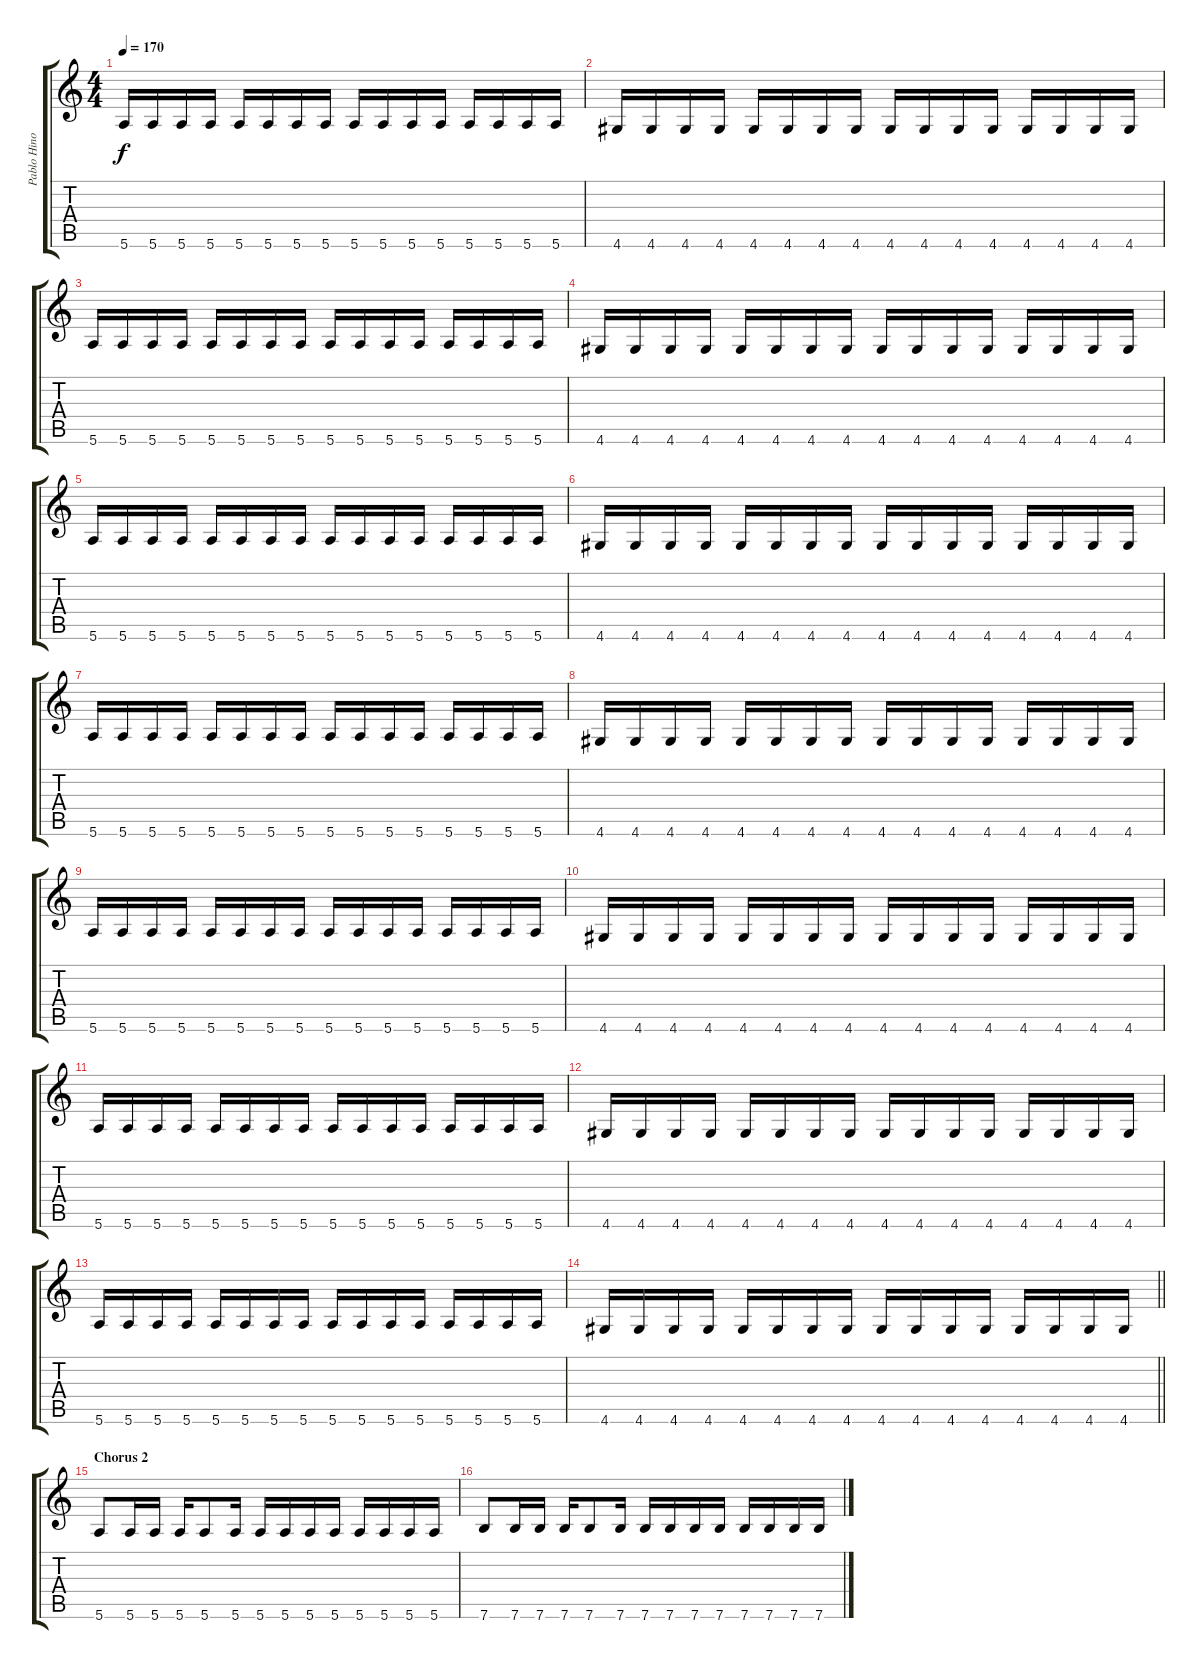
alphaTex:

\track ("Pablo Hinojos-Gonzales [Guitar 2]" "Pablo Hino") {instrument overdrivenguitar}
\staff {score tabs}
\tuning (E4 B3 G3 D3 A2 E2) {hide}
\ts (4 4)
\tempo 170
\clef g2
\ks c
5.6.16{dy f} 5.6.16 5.6.16 5.6.16 5.6.16 5.6.16 5.6.16 5.6.16 5.6.16 5.6.16 5.6.16 5.6.16 5.6.16 5.6.16 5.6.16 5.6.16 |
4.6.16 4.6.16 4.6.16 4.6.16 4.6.16 4.6.16 4.6.16 4.6.16 4.6.16 4.6.16 4.6.16 4.6.16 4.6.16 4.6.16 4.6.16 4.6.16 |
5.6.16 5.6.16 5.6.16 5.6.16 5.6.16 5.6.16 5.6.16 5.6.16 5.6.16 5.6.16 5.6.16 5.6.16 5.6.16 5.6.16 5.6.16 5.6.16 |
4.6.16 4.6.16 4.6.16 4.6.16 4.6.16 4.6.16 4.6.16 4.6.16 4.6.16 4.6.16 4.6.16 4.6.16 4.6.16 4.6.16 4.6.16 4.6.16 |
5.6.16 5.6.16 5.6.16 5.6.16 5.6.16 5.6.16 5.6.16 5.6.16 5.6.16 5.6.16 5.6.16 5.6.16 5.6.16 5.6.16 5.6.16 5.6.16 |
4.6.16 4.6.16 4.6.16 4.6.16 4.6.16 4.6.16 4.6.16 4.6.16 4.6.16 4.6.16 4.6.16 4.6.16 4.6.16 4.6.16 4.6.16 4.6.16 |
5.6.16 5.6.16 5.6.16 5.6.16 5.6.16 5.6.16 5.6.16 5.6.16 5.6.16 5.6.16 5.6.16 5.6.16 5.6.16 5.6.16 5.6.16 5.6.16 |
4.6.16 4.6.16 4.6.16 4.6.16 4.6.16 4.6.16 4.6.16 4.6.16 4.6.16 4.6.16 4.6.16 4.6.16 4.6.16 4.6.16 4.6.16 4.6.16 |
5.6.16 5.6.16 5.6.16 5.6.16 5.6.16 5.6.16 5.6.16 5.6.16 5.6.16 5.6.16 5.6.16 5.6.16 5.6.16 5.6.16 5.6.16 5.6.16 |
4.6.16 4.6.16 4.6.16 4.6.16 4.6.16 4.6.16 4.6.16 4.6.16 4.6.16 4.6.16 4.6.16 4.6.16 4.6.16 4.6.16 4.6.16 4.6.16 |
5.6.16 5.6.16 5.6.16 5.6.16 5.6.16 5.6.16 5.6.16 5.6.16 5.6.16 5.6.16 5.6.16 5.6.16 5.6.16 5.6.16 5.6.16 5.6.16 |
4.6.16 4.6.16 4.6.16 4.6.16 4.6.16 4.6.16 4.6.16 4.6.16 4.6.16 4.6.16 4.6.16 4.6.16 4.6.16 4.6.16 4.6.16 4.6.16 |
5.6.16 5.6.16 5.6.16 5.6.16 5.6.16 5.6.16 5.6.16 5.6.16 5.6.16 5.6.16 5.6.16 5.6.16 5.6.16 5.6.16 5.6.16 5.6.16 |
\barLineRight lightlight
4.6.16 4.6.16 4.6.16 4.6.16 4.6.16 4.6.16 4.6.16 4.6.16 4.6.16 4.6.16 4.6.16 4.6.16 4.6.16 4.6.16 4.6.16 4.6.16 |
\section ("" "Chorus 2")
5.6.8 5.6.16 5.6.16 5.6.16 5.6.8 5.6.16 5.6.16 5.6.16 5.6.16 5.6.16 5.6.16 5.6.16 5.6.16 5.6.16 |
7.6.8 7.6.16 7.6.16 7.6.16 7.6.8 7.6.16 7.6.16 7.6.16 7.6.16 7.6.16 7.6.16 7.6.16 7.6.16 7.6.16
